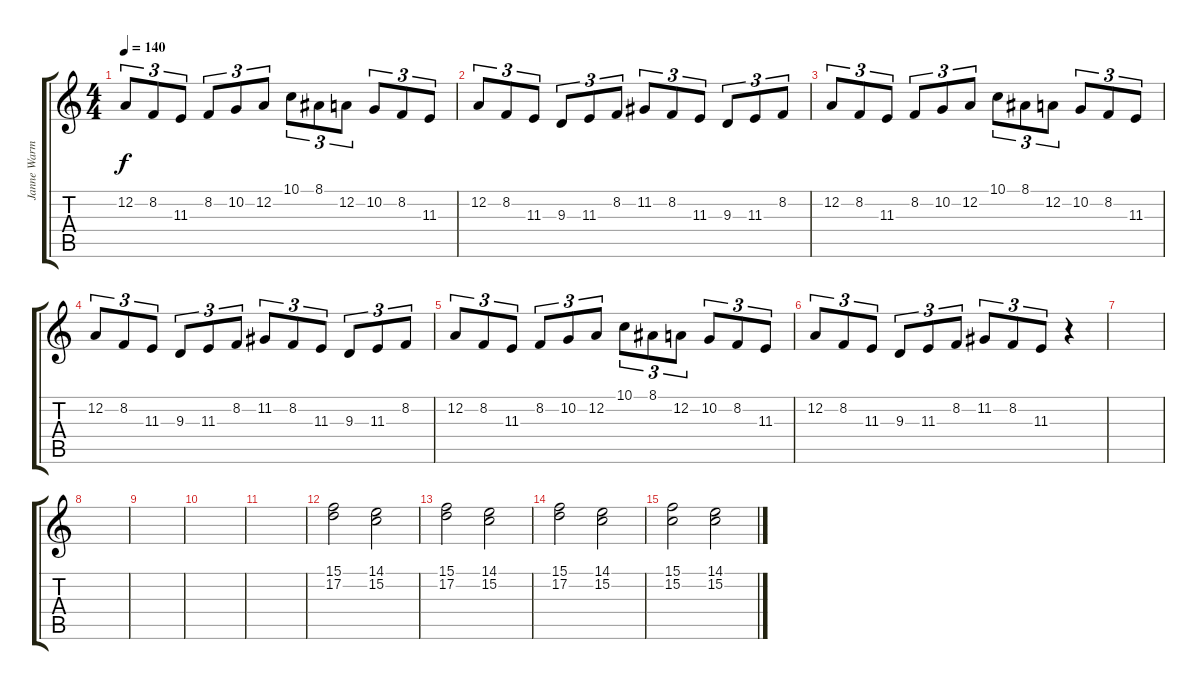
\track ("Janne Warman 1" "Janne Warm") {instrument orchestralharp}
\staff {score tabs}
\tuning (D4 A3 F3 C3 G2 D2) {hide}
\ts (4 4)
\tempo 140
\clef g2
\ks c
12.2.8{tu (3 2) dy f} 8.2.8{tu (3 2)} 11.3.8{tu (3 2)} 8.2.8{tu (3 2)} 10.2.8{tu (3 2)} 12.2.8{tu (3 2)} 10.1.8{tu (3 2)} 8.1.8{tu (3 2)} 12.2.8{tu (3 2)} 10.2.8{tu (3 2)} 8.2.8{tu (3 2)} 11.3.8{tu (3 2)} |
12.2.8{tu (3 2)} 8.2.8{tu (3 2)} 11.3.8{tu (3 2)} 9.3.8{tu (3 2)} 11.3.8{tu (3 2)} 8.2.8{tu (3 2)} 11.2.8{tu (3 2)} 8.2.8{tu (3 2)} 11.3.8{tu (3 2)} 9.3.8{tu (3 2)} 11.3.8{tu (3 2)} 8.2.8{tu (3 2)} |
12.2.8{tu (3 2)} 8.2.8{tu (3 2)} 11.3.8{tu (3 2)} 8.2.8{tu (3 2)} 10.2.8{tu (3 2)} 12.2.8{tu (3 2)} 10.1.8{tu (3 2)} 8.1.8{tu (3 2)} 12.2.8{tu (3 2)} 10.2.8{tu (3 2)} 8.2.8{tu (3 2)} 11.3.8{tu (3 2)} |
12.2.8{tu (3 2)} 8.2.8{tu (3 2)} 11.3.8{tu (3 2)} 9.3.8{tu (3 2)} 11.3.8{tu (3 2)} 8.2.8{tu (3 2)} 11.2.8{tu (3 2)} 8.2.8{tu (3 2)} 11.3.8{tu (3 2)} 9.3.8{tu (3 2)} 11.3.8{tu (3 2)} 8.2.8{tu (3 2)} |
12.2.8{tu (3 2)} 8.2.8{tu (3 2)} 11.3.8{tu (3 2)} 8.2.8{tu (3 2)} 10.2.8{tu (3 2)} 12.2.8{tu (3 2)} 10.1.8{tu (3 2)} 8.1.8{tu (3 2)} 12.2.8{tu (3 2)} 10.2.8{tu (3 2)} 8.2.8{tu (3 2)} 11.3.8{tu (3 2)} |
12.2.8{tu (3 2)} 8.2.8{tu (3 2)} 11.3.8{tu (3 2)} 9.3.8{tu (3 2)} 11.3.8{tu (3 2)} 8.2.8{tu (3 2)} 11.2.8{tu (3 2)} 8.2.8{tu (3 2)} 11.3.8{tu (3 2)} r.4 |
|
|
|
|
|
(15.1 17.2).2{instrument stringensemble1} (14.1 15.2).2 |
(15.1 17.2).2 (14.1 15.2).2 |
(15.1 17.2).2 (14.1 15.2).2 |
(15.1 15.2).2 (14.1 15.2).2
